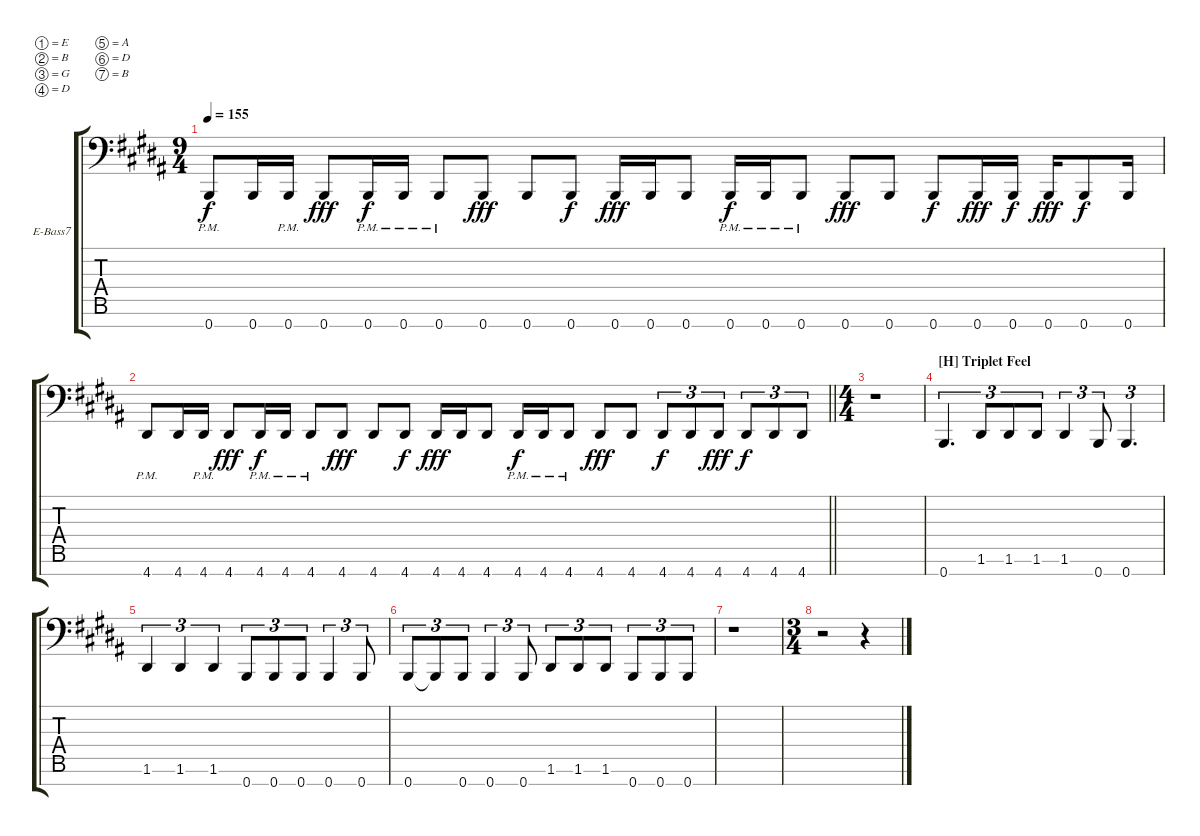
\bracketExtendMode groupsimilarinstruments
\firstSystemTrackNameOrientation horizontal
\otherSystemsTrackNameOrientation horizontal
\track ("Chebon Littlefield" "E-Bass7") {instrument electricbassfinger}
\staff {score tabs}
\tuning (E3 B2 G2 D2 A1 D1 B0)
\ts (9 4)
\tempo 155
\clef f4
\ks b
0.7{pm}.8{dy f} 0.7.16 0.7{pm}.16 0.7.8{dy fff} 0.7{pm}.16{dy f} 0.7{pm}.16 0.7{pm}.8 0.7.8{dy fff} 0.7.8 0.7.8{dy f} 0.7.16{dy fff} 0.7.16 0.7.8 0.7{pm}.16{dy f} 0.7{pm}.16 0.7{pm}.8 0.7.8{dy fff} 0.7.8 0.7.8{dy f} 0.7.16{dy fff} 0.7.16{dy f} 0.7.16{dy fff} 0.7.8{dy f} 0.7.16 |
\barLineRight lightlight
4.7{pm}.8 4.7.16 4.7{pm}.16 4.7.8{dy fff} 4.7{pm}.16{dy f} 4.7{pm}.16 4.7{pm}.8 4.7.8{dy fff} 4.7.8 4.7.8{dy f} 4.7.16{dy fff} 4.7.16 4.7.8 4.7{pm}.16{dy f} 4.7{pm}.16 4.7{pm}.8 4.7.8{dy fff} 4.7.8 4.7.8{tu (3 2) dy f} 4.7.8{tu (3 2)} 4.7.8{tu (3 2) dy fff} 4.7.8{tu (3 2) dy f} 4.7.8{tu (3 2)} 4.7.8{tu (3 2)} |
\ts (4 4)
\beaming (8 2 2 2 2)
r.1 |
\section ("H" "Triplet Feel")
0.7.4{d tu (3 2)} 1.6.8{tu (3 2)} 1.6.8{tu (3 2)} 1.6.8{tu (3 2)} 1.6.4{tu (3 2)} 0.7.8{tu (3 2)} 0.7.4{d tu (3 2)} |
1.6.4{tu (3 2)} 1.6.4{tu (3 2)} 1.6.4{tu (3 2)} 0.7.8{tu (3 2)} 0.7.8{tu (3 2)} 0.7.8{tu (3 2)} 0.7.4{tu (3 2)} 0.7.8{tu (3 2)} |
0.7.8{tu (3 2)} 0.7{t}.8{tu (3 2)} 0.7.8{tu (3 2)} 0.7.4{tu (3 2)} 0.7.8{tu (3 2)} 1.6.8{tu (3 2)} 1.6.8{tu (3 2)} 1.6.8{tu (3 2)} 0.7.8{tu (3 2)} 0.7.8{tu (3 2)} 0.7.8{tu (3 2)} |
r.1 |
\ts (3 4)
\beaming (8 2 2 2)
r.2 r.4
